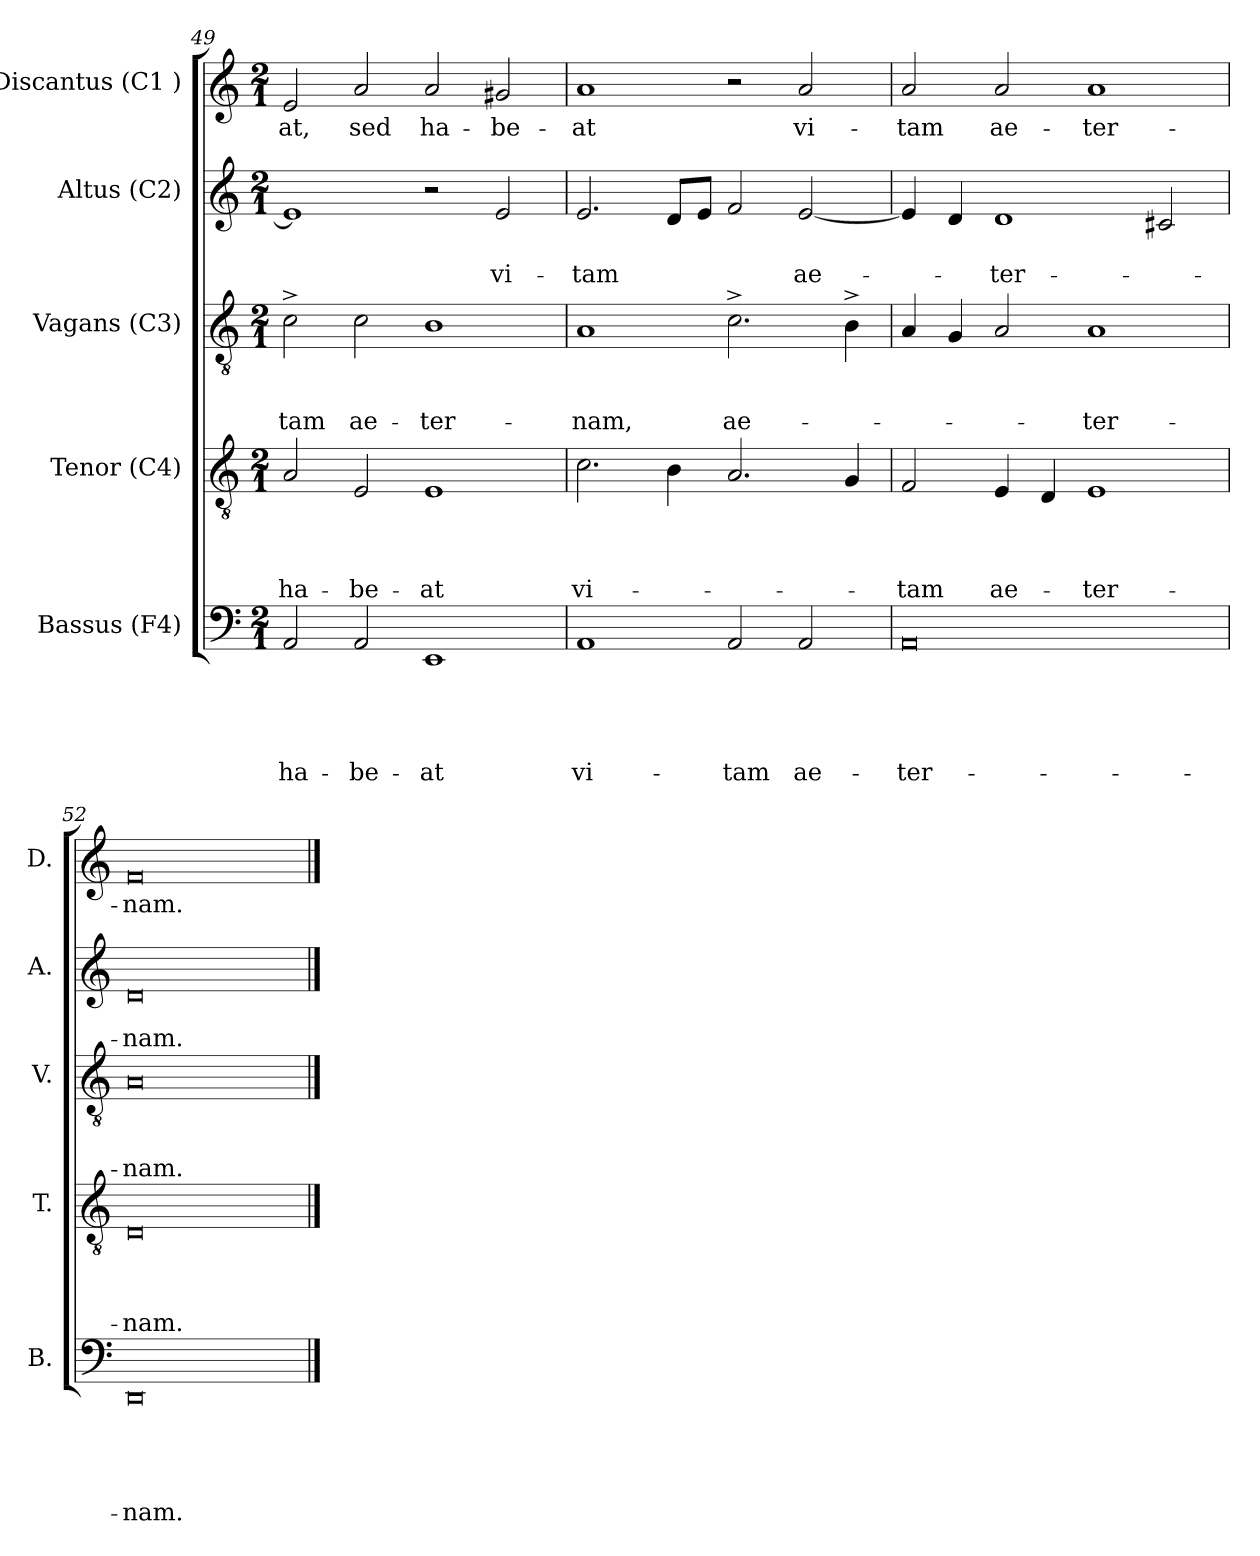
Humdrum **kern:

**kern	**text	**text	**text	**text	**text	**kern	**text	**text	**text	**text	**kern	**text	**text	**text	**kern	**text	**text	**kern	**text
*part5	*part5	*part5	*part5	*part5	*part5	*part4	*part4	*part4	*part4	*part4	*part3	*part3	*part3	*part3	*part2	*part2	*part2	*part1	*part1
*staff5	*staff5	*staff5	*staff5	*staff5	*staff5	*staff4	*staff4	*staff4	*staff4	*staff4	*staff3	*staff3	*staff3	*staff3	*staff2	*staff2	*staff2	*staff1	*staff1
*I"Bassus (F4)	*	*	*	*	*	*I"Tenor (C4)	*	*	*	*	*I"Vagans (C3)	*	*	*	*I"Altus (C2)	*	*	*I"Discantus (C1 )	*
*I'B.	*	*	*	*	*	*I'T.	*	*	*	*	*I'V.	*	*	*	*I'A.	*	*	*I'D.	*
!!LO:PB:g=z
*clefF4	*	*	*	*	*	*clefGv2	*	*	*	*	*clefGv2	*	*	*	*clefG2	*	*	*clefG2	*
*k[]	*	*	*	*	*	*k[]	*	*	*	*	*k[]	*	*	*	*k[]	*	*	*k[]	*
*C:	*	*	*	*	*	*C:	*	*	*	*	*C:	*	*	*	*C:	*	*	*C:	*
*M2/1	*	*	*	*	*	*M2/1	*	*	*	*	*M2/1	*	*	*	*M2/1	*	*	*M2/1	*
=49	=49	=49	=49	=49	=49	=49	=49	=49	=49	=49	=49	=49	=49	=49	=49	=49	=49	=49	=49
!	!	!	!	!	!LO:LY:b	!	!	!	!	!LO:LY:b	!	!	!	!LO:LY:b	!	!	!	!	!LO:LY:b
2AA/	.	.	.	.	ha-	2A/	.	.	.	ha-	2c^>\	.	.	-tam	1e]	.	.	2e/	-at,
!	!	!	!	!	!LO:LY:b	!	!	!	!	!LO:LY:b	!	!	!	!LO:LY:b	!	!	!	!	!LO:LY:b
2AA/	.	.	.	.	-be-	2E/	.	.	.	-be-	2c\	.	.	ae-	.	.	.	2a/	sed
!	!	!	!	!	!LO:LY:b	!	!	!	!	!LO:LY:b	!	!	!	!LO:LY:b	!	!	!	!	!LO:LY:b
1EE	.	.	.	.	-at	1E	.	.	.	-at	1B	.	.	-ter-	2r	.	.	2a/	ha-
!	!	!	!	!	!	!	!	!	!	!	!	!	!	!	!	!	!LO:LY:b	!	!LO:LY:b
.	.	.	.	.	.	.	.	.	.	.	.	.	.	.	2e/	.	vi-	2g#X/	-be-
=50	=50	=50	=50	=50	=50	=50	=50	=50	=50	=50	=50	=50	=50	=50	=50	=50	=50	=50	=50
!	!	!	!	!	!LO:LY:b	!	!	!	!	!LO:LY:b	!	!	!	!LO:LY:b	!	!	!LO:LY:b	!	!LO:LY:b
1AA	.	.	.	.	vi-	2.c\	.	.	.	vi-	1A	.	.	-nam,	2.e/	.	-tam	1a	-at
.	.	.	.	.	.	4B\	.	.	.	.	.	.	.	.	8d/L	.	.	.	.
.	.	.	.	.	.	.	.	.	.	.	.	.	.	.	8e/J	.	.	.	.
!	!	!	!	!	!LO:LY:b	!	!	!	!	!	!	!	!	!LO:LY:b	!	!	!	!	!
2AA/	.	.	.	.	-tam	2.A/	.	.	.	.	2.c^>\	.	.	ae-	2f/	.	.	2r	.
!	!	!	!	!	!LO:LY:b	!	!	!	!	!	!	!	!	!	!	!	!LO:LY:b	!	!LO:LY:b
2AA/	.	.	.	.	ae-	.	.	.	.	.	.	.	.	.	[<2e/	.	ae-	2a/	vi-
.	.	.	.	.	.	4G/	.	.	.	.	4B^>\	.	.	.	.	.	.	.	.
=51	=51	=51	=51	=51	=51	=51	=51	=51	=51	=51	=51	=51	=51	=51	=51	=51	=51	=51	=51
!	!	!	!	!	!LO:LY:b	!	!	!	!	!LO:LY:b	!	!	!	!	!	!	!	!	!LO:LY:b
0AA	.	.	.	.	-ter-	2F/	.	.	.	-tam	4A/	.	.	.	4e/]	.	.	2a/	-tam
.	.	.	.	.	.	.	.	.	.	.	4G/	.	.	.	4d/	.	.	.	.
!	!	!	!	!	!	!	!	!	!	!LO:LY:b	!	!	!	!	!	!	!LO:LY:b	!	!LO:LY:b
.	.	.	.	.	.	4E/	.	.	.	ae-	2A/	.	.	.	1d	.	-ter-	2a/	ae-
.	.	.	.	.	.	4D/	.	.	.	.	.	.	.	.	.	.	.	.	.
!	!	!	!	!	!	!	!	!	!	!LO:LY:b	!	!	!	!LO:LY:b	!	!	!	!	!LO:LY:b
.	.	.	.	.	.	1E	.	.	.	-ter-	1A	.	.	-ter-	.	.	.	1a	-ter-
.	.	.	.	.	.	.	.	.	.	.	.	.	.	.	2c#X/	.	.	.	.
=52	=52	=52	=52	=52	=52	=52	=52	=52	=52	=52	=52	=52	=52	=52	=52	=52	=52	=52	=52
!	!	!	!	!	!LO:LY:b	!	!	!	!	!LO:LY:b	!	!	!	!LO:LY:b	!	!	!LO:LY:b	!	!LO:LY:b
0DD	.	.	.	.	-nam.	0D	.	.	.	-nam.	0A	.	.	-nam.	0d	.	-nam.	0f	-nam.
==	==	==	==	==	==	==	==	==	==	==	==	==	==	==	==	==	==	==	==
*-	*-	*-	*-	*-	*-	*-	*-	*-	*-	*-	*-	*-	*-	*-	*-	*-	*-	*-	*-
